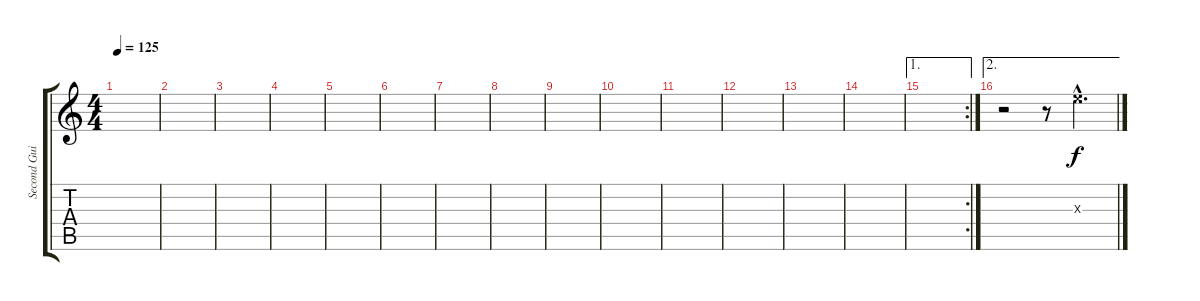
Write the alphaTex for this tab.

\track ("Second Guitar" "Second Gui") {instrument overdrivenguitar}
\staff {score tabs}
\tuning (E4 B3 G3 D3 A2 E2) {hide}
\ts (4 4)
\tempo 125
\clef g2
\ks c
|
|
|
|
|
|
|
|
|
|
|
|
|
|
\ae 1
\rc 2
|
\ae 2
r.2 r.8 9.3{hac x}.4{d}
